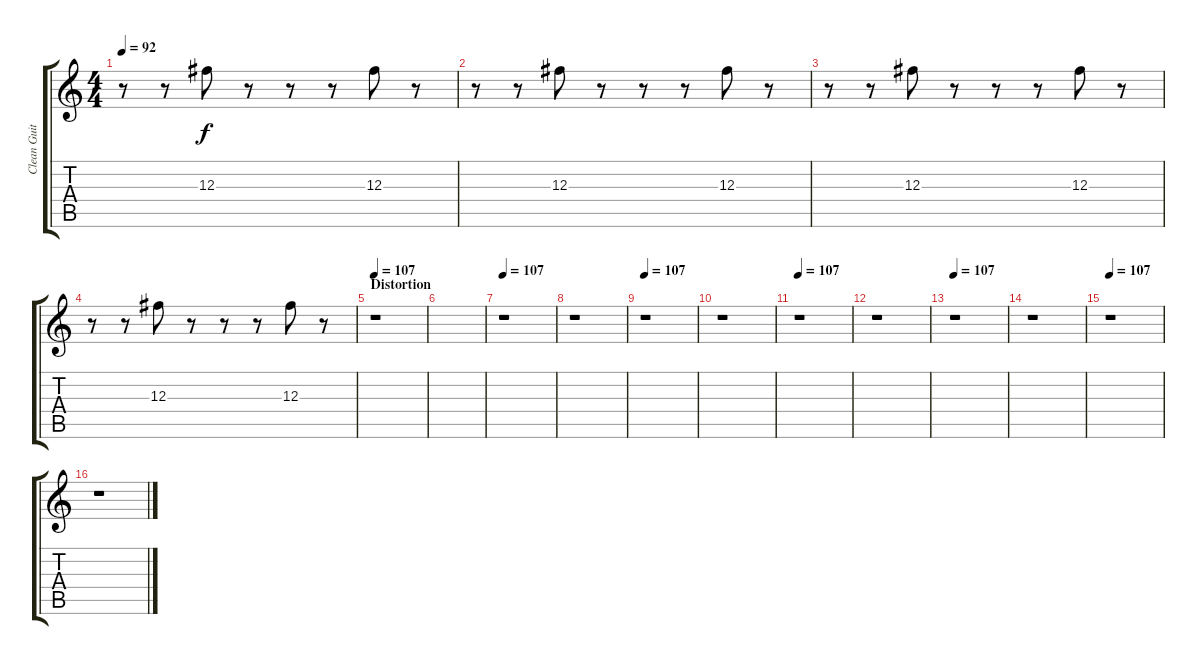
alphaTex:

\track ("Clean Guitar 2" "Clean Guit") {instrument electricguitarclean}
\staff {score tabs}
\tuning (Eb4 Bb3 Gb3 Db3 Ab2 Eb2) {hide}
\ts (4 4)
\tempo 92
\clef g2
\ks c
r.8{dy f} r.8 12.3.8{balance 12} r.8 r.8 r.8 12.3.8{balance 13} r.8 |
r.8 r.8 12.3.8{balance 14} r.8 r.8 r.8 12.3.8{balance 15} r.8 |
r.8 r.8 12.3.8{balance 16} r.8 r.8 r.8 12.3.8{balance 16} r.8 |
r.8 r.8 12.3.8{balance 16} r.8 r.8 r.8 12.3.8{balance 16} r.8 |
\section ("" "Distortion")
\tempo 107
r.1 |
|
\tempo 107
r.1 |
r.1 |
\tempo 107
r.1 |
r.1 |
\tempo 107
r.1 |
r.1 |
\tempo 107
r.1 |
r.1 |
\tempo 107
r.1 |
r.1
